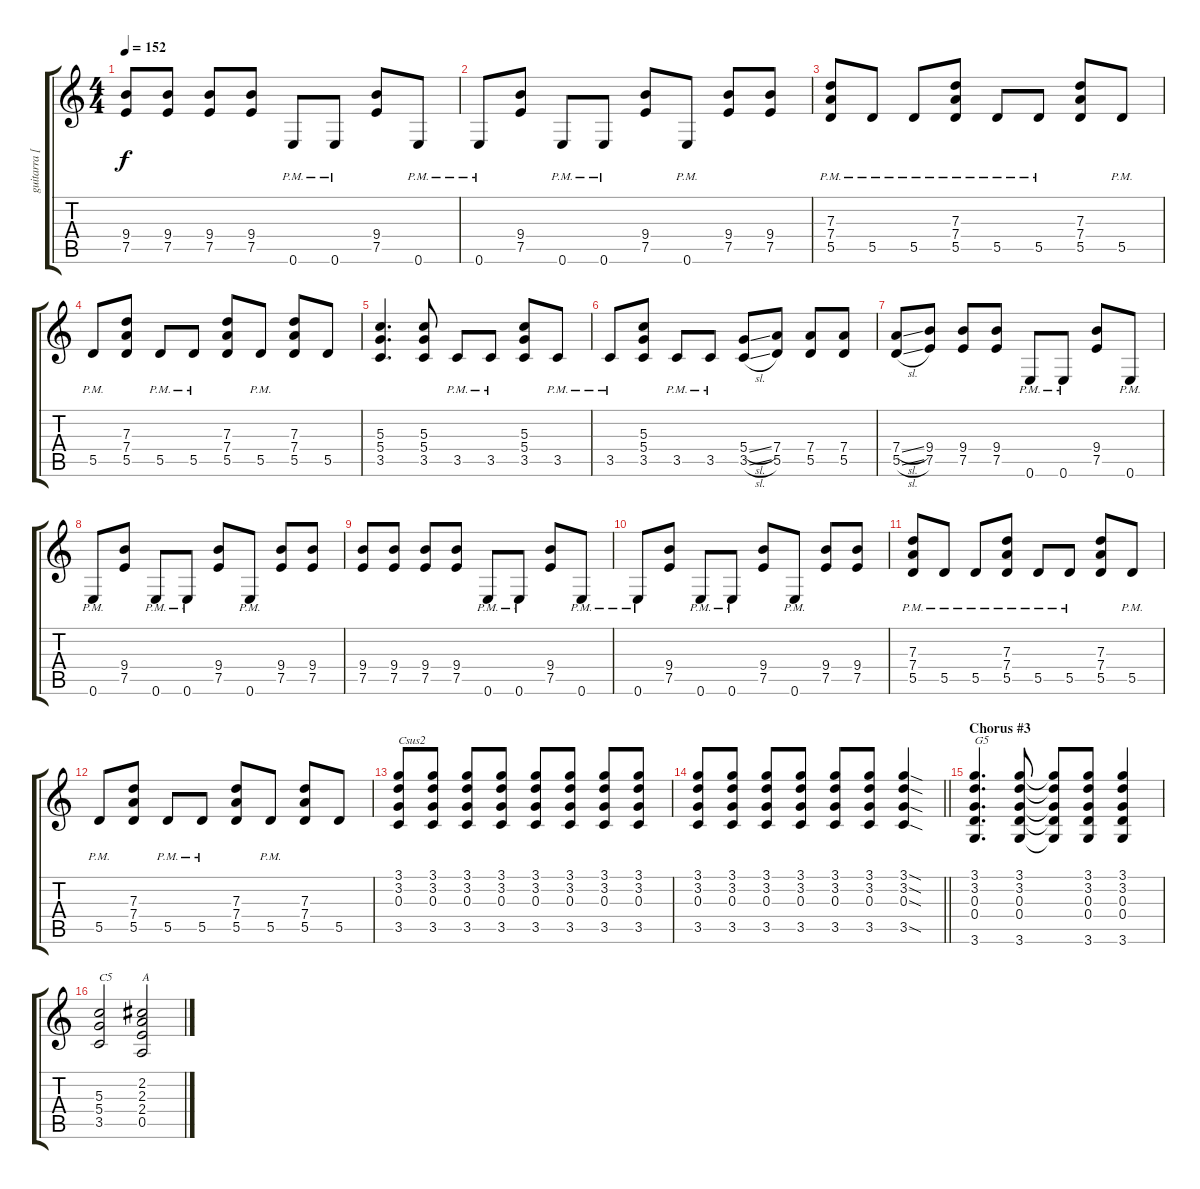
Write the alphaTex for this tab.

\track ("guitarra [ritmica]" "guitarra [") {instrument distortionguitar}
\staff {score tabs}
\tuning (E4 B3 G3 D3 A2 E2) {hide}
\ts (4 4)
\tempo 152
\clef g2
\ks c
(9.4 7.5).8{dy f} (9.4 7.5).8 (9.4 7.5).8 (9.4 7.5).8 0.6{pm}.8 0.6{pm}.8 (9.4 7.5).8 0.6{pm}.8 |
0.6{pm}.8 (9.4 7.5).8 0.6{pm}.8 0.6{pm}.8 (9.4 7.5).8 0.6{pm}.8 (9.4 7.5).8 (9.4 7.5).8 |
(7.3{pm} 7.4{pm} 5.5{pm}).8 5.5{pm}.8 5.5{pm}.8 (7.3{pm} 7.4{pm} 5.5{pm}).8 5.5{pm}.8 5.5{pm}.8 (7.3 7.4 5.5).8 5.5{pm}.8 |
5.5{pm}.8 (7.3 7.4 5.5).8 5.5{pm}.8 5.5{pm}.8 (7.3 7.4 5.5).8 5.5{pm}.8 (7.3 7.4 5.5).8 5.5.8 |
(5.3 5.4 3.5).4{d} (5.3 5.4 3.5).8 3.5{pm}.8 3.5{pm}.8 (5.3 5.4 3.5).8 3.5{pm}.8 |
3.5{pm}.8 (5.3 5.4 3.5).8 3.5{pm}.8 3.5{pm}.8 (5.4{sl} 3.5{sl}).8 (7.4 5.5).8 (7.4 5.5).8 (7.4 5.5).8 |
(7.4{sl} 5.5{sl}).8 (9.4 7.5).8 (9.4 7.5).8 (9.4 7.5).8 0.6{pm}.8 0.6{pm}.8 (9.4 7.5).8 0.6{pm}.8 |
0.6{pm}.8 (9.4 7.5).8 0.6{pm}.8 0.6{pm}.8 (9.4 7.5).8 0.6{pm}.8 (9.4 7.5).8 (9.4 7.5).8 |
(9.4 7.5).8 (9.4 7.5).8 (9.4 7.5).8 (9.4 7.5).8 0.6{pm}.8 0.6{pm}.8 (9.4 7.5).8 0.6{pm}.8 |
0.6{pm}.8 (9.4 7.5).8 0.6{pm}.8 0.6{pm}.8 (9.4 7.5).8 0.6{pm}.8 (9.4 7.5).8 (9.4 7.5).8 |
(7.3{pm} 7.4{pm} 5.5{pm}).8 5.5{pm}.8 5.5{pm}.8 (7.3{pm} 7.4{pm} 5.5{pm}).8 5.5{pm}.8 5.5{pm}.8 (7.3 7.4 5.5).8 5.5{pm}.8 |
5.5{pm}.8 (7.3 7.4 5.5).8 5.5{pm}.8 5.5{pm}.8 (7.3 7.4 5.5).8 5.5{pm}.8 (7.3 7.4 5.5).8 5.5.8 |
(3.1 3.2 0.3 3.5).8{txt "Csus2"} (3.1 3.2 0.3 3.5).8 (3.1 3.2 0.3 3.5).8 (3.1 3.2 0.3 3.5).8 (3.1 3.2 0.3 3.5).8 (3.1 3.2 0.3 3.5).8 (3.1 3.2 0.3 3.5).8 (3.1 3.2 0.3 3.5).8 |
\barLineRight lightlight
(3.1 3.2 0.3 3.5).8 (3.1 3.2 0.3 3.5).8 (3.1 3.2 0.3 3.5).8 (3.1 3.2 0.3 3.5).8 (3.1 3.2 0.3 3.5).8 (3.1 3.2 0.3 3.5).8 (3.1{sod} 3.2{sod} 0.3{sod} 3.5{sod}).4 |
\section ("" "Chorus #3")
(3.1 3.2 0.3 0.4 3.6).4{d txt "G5"} (3.1 3.2 0.3 0.4 3.6).8 (3.1{t} 3.2{t} 0.3{t} 0.4{t} 3.6{t}).8 (3.1 3.2 0.3 0.4 3.6).8 (3.1 3.2 0.3 0.4 3.6).4 |
(5.3 5.4 3.5).2{txt "C5"} (2.2 2.3 2.4 0.5).2{txt "A"}
